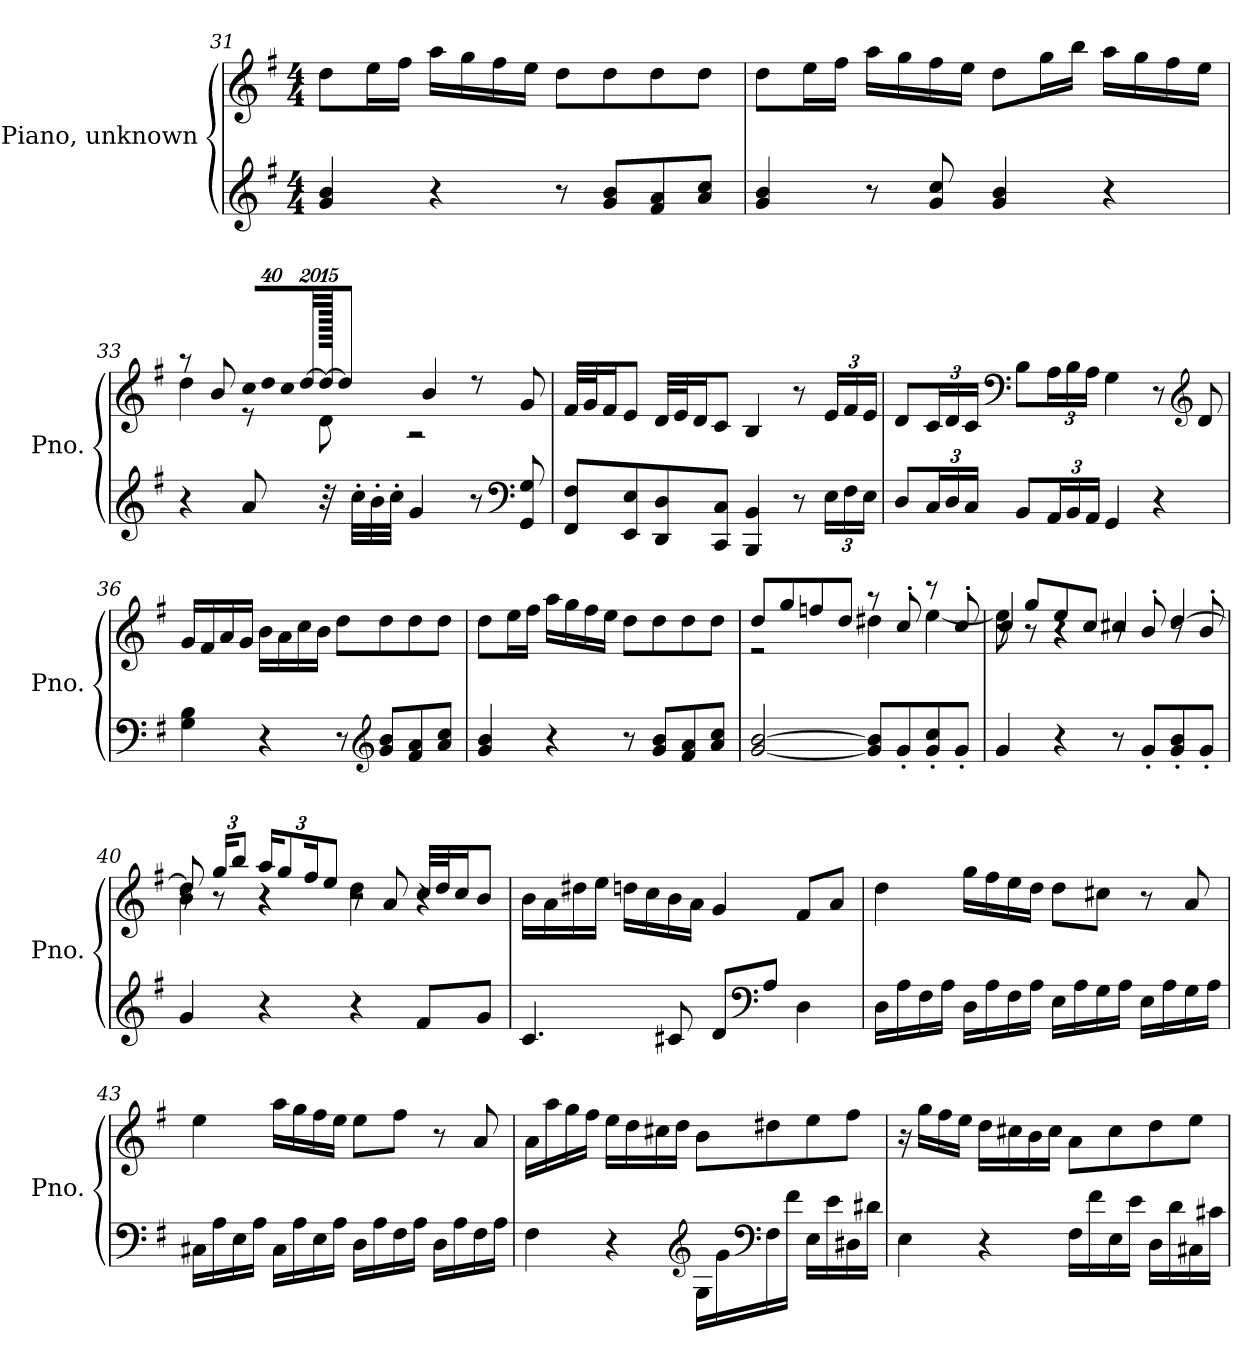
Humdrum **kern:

**kern	**kern
*part1	*part1
*staff2	*staff1
*I"Piano, unknown	*
*I'Pno.	*
*clefG2	*clefG2
*k[f#]	*k[f#]
*M4/4	*M4/4
=31	=31
4g/ 4b/	8dd\L
.	16ee\L
.	16ff#\JJ
4r	16aa\LL
.	16gg\
.	16ff#\
.	16ee\JJ
8r	8dd\L
8g/ 8b/L	8dd\
8f#/ 8a/	8dd\
8a/ 8cc/J	8dd\J
!!LO:LB:g=z
=32	=32
4g/ 4b/	8dd\L
.	16ee\L
.	16ff#\JJ
8r	16aa\LL
.	16gg\
8g/ 8cc/	16ff#\
.	16ee\JJ
4g/ 4b/	8dd\L
.	16gg\L
.	16bb\JJ
4r	16aa\LL
.	16gg\
.	16ff#\
.	16ee\JJ
=33	=33
*	*^
4r	8r	4dd\
.	8b/	.
*	*Xbrackettup	*
!	!LO:N:vis=32	!
8a/	640%23cc/LLL	8r
!	!LO:N:vis=32	!
.	640%23dd/	.
!	!LO:N:vis=32	!
.	640%23cc/	.
.	[640%11dd/JJ	.
32r	1920dd/_	8d\
.	8dd/J]	.
32cc'\LLL	.	.
32b'\	.	.
32cc'\JJJ	.	.
4g/	.	2r
.	4b/	.
8r	.	.
.	8r	.
*clefF4	*	*
8GG/ 8G/	.	.
.	8g/	.
1920ryy	.	1920ryy
*	*v	*v
=34	=34
8FF#/ 8F#/L	32f#/LLL
.	32g/J
.	16f#/J
8EE/ 8E/	8e/J
8DD/ 8D/	32d/LLL
.	32e/J
.	16d/J
8CC/ 8C/J	8c/J
4BBB/ 4BB/	4B/
8r	8r
*Xbrackettup	*
24E\LL	24e/LL
24F#\	24f#/
24E\JJ	24e/JJ
!!LO:LB:g=z
=35	=35
8D/L	8d/L
24C/L	24c/L
24D/	24d/
24C/JJ	24c/JJ
*	*clefF4
8BB/L	8B\L
24AA/L	24A\L
24BB/	24B\
24AA/JJ	24A\JJ
4GG/	4G\
4r	8r
*	*clefG2
.	8d/
=36	=36
4G\ 4B\	16g/LL
.	16f#/
.	16a/
.	16g/JJ
4r	16b\LL
.	16a\
.	16cc\
.	16b\JJ
8r	8dd\L
*clefG2	*
8g/ 8b/L	8dd\
8f#/ 8a/	8dd\
8a/ 8cc/J	8dd\J
=37	=37
4g/ 4b/	8dd\L
.	16ee\L
.	16ff#\JJ
4r	16aa\LL
.	16gg\
.	16ff#\
.	16ee\JJ
8r	8dd\L
8g/ 8b/L	8dd\
8f#/ 8a/	8dd\
8a/ 8cc/J	8dd\J
!!LO:LB:g=z
=38	=38
*	*^
[2g/ [2b/	8dd/L	2r
.	8gg/	.
.	8ffn/	.
.	8dd/J	.
8g/] 8b/]L	8r	4dd#X\
8g'/	8cc'/	.
8g/' 8cc/'	8r	[4ee\
8g'/J	8cc'/	.
=39	=39	=39
*	*	*^
4g/	8r	8ee\]	4cc/
.	8gg/L	8r	.
4r	8ee/	4r	4r
.	8cc/J	.	.
8r	8r	2r	4cc#X/
8g'/L	8b'/	.	.
8g/' 8b/'	8r	.	[4dd/
8g'/J	8b'/	.	.
=40	=40	=40	=40
4g/	8r	4b\	8dd/]
.	24gg/KL	.	8r
.	12bb/J	.	.
4r	24aa/KL	4r	4r
.	12gg/	.	.
.	24ff#/K	.	.
.	12ee/J	.	.
4r	8r	4dd\	2r
.	8a/	.	.
8f#/L	32cc/LLL	4r	.
.	32dd/J	.	.
.	16cc/J	.	.
8g/J	8b/J	.	.
*	*v	*v	*v
!!LO:LB:g=z
=41	=41
4.c/	16b\LL
.	16a\
.	16dd#X\
.	16ee\JJ
.	16ddn\LL
.	16cc\
8c#X/	16b\
.	16a\JJ
8d/L	4g/
*clefF4	*
8A/J	.
4D\	8f#/L
.	8a/J
=42	=42
16D\LL	4dd\
16A\	.
16F#\	.
16A\JJ	.
16D\LL	16gg\LL
16A\	16ff#\
16F#\	16ee\
16A\JJ	16dd\JJ
16E\LL	8dd\L
16A\	.
16G\	8cc#X\J
16A\JJ	.
16E\LL	8r
16A\	.
16G\	8a/
16A\JJ	.
!!LO:LB:g=z
=43	=43
16C#X\LL	4ee\
16A\	.
16E\	.
16A\JJ	.
16C#\LL	16aa\LL
16A\	16gg\
16E\	16ff#\
16A\JJ	16ee\JJ
16D\LL	8ee\L
16A\	.
16F#\	8ff#\J
16A\JJ	.
16D\LL	8r
16A\	.
16F#\	8a/
16A\JJ	.
=44	=44
4F#\	16a\LL
.	16aa\
.	16gg\
.	16ff#\JJ
4r	16ee\LL
.	16dd\
.	16cc#X\
.	16dd\JJ
*clefG2	*
16G\LL	8b\L
16g\	.
*clefF4	*
16F#\	8dd#X\
16f#\JJ	.
16E\LL	8ee\
16e\	.
16D#X\	8ff#\J
16d#X\JJ	.
!!LO:PB:g=z
=45	=45
4E\	16r
.	16gg\LL
.	16ff#\
.	16ee\JJ
4r	16dd\LL
.	16cc#X\
.	16b\
.	16cc#\JJ
16F#\LL	8a\L
16f#\	.
16E\	8cc#\
16e\JJ	.
16D\LL	8dd\
16d\	.
16C#X\	8ee\J
16c#X\JJ	.
=	=
*-	*-
